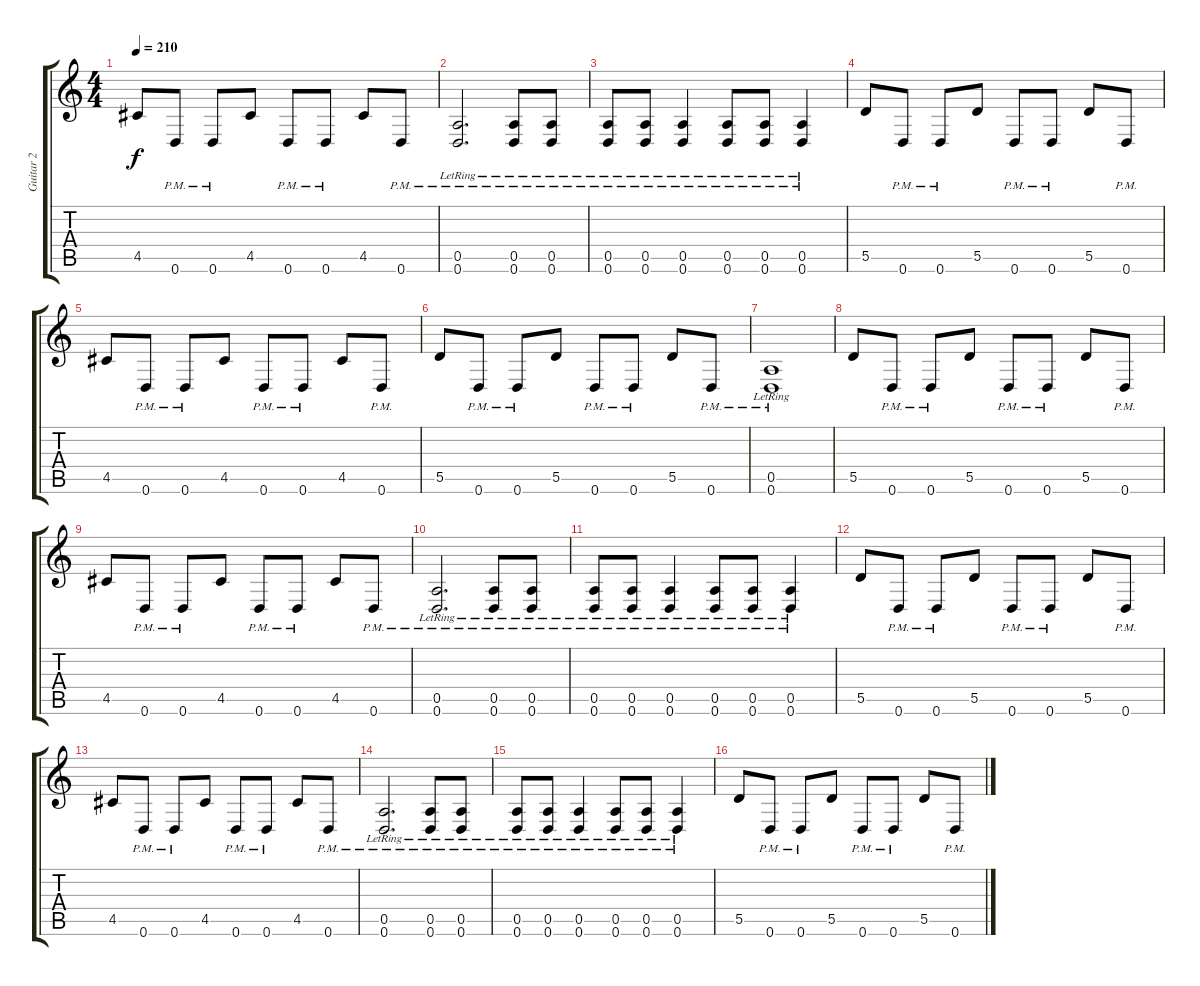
\track ("Guitar 2" "Guitar 2") {instrument distortionguitar}
\staff {score tabs}
\tuning (E4 B3 G3 D3 A2 D2) {hide}
\ts (4 4)
\tempo 210
\clef g2
\ks c
4.5.8{dy f} 0.6{pm}.8 0.6{pm}.8 4.5.8 0.6{pm}.8 0.6{pm}.8 4.5.8 0.6{pm}.8 |
(0.5{pm lr} 0.6{pm lr}).2{d} (0.5{pm lr} 0.6{pm lr}).8 (0.5{pm lr} 0.6{pm lr}).8 |
(0.5{pm lr} 0.6{pm lr}).8 (0.5{pm lr} 0.6{pm lr}).8 (0.5{pm lr} 0.6{pm lr}).4 (0.5{pm lr} 0.6{pm lr}).8 (0.5{pm lr} 0.6{pm lr}).8 (0.5{pm lr} 0.6{pm lr}).4 |
5.5.8 0.6{pm}.8 0.6{pm}.8 5.5.8 0.6{pm}.8 0.6{pm}.8 5.5.8 0.6{pm}.8 |
4.5.8 0.6{pm}.8 0.6{pm}.8 4.5.8 0.6{pm}.8 0.6{pm}.8 4.5.8 0.6{pm}.8 |
5.5.8 0.6{pm}.8 0.6{pm}.8 5.5.8 0.6{pm}.8 0.6{pm}.8 5.5.8 0.6{pm}.8 |
(0.5{pm lr} 0.6{pm lr}).1 |
5.5.8 0.6{pm}.8 0.6{pm}.8 5.5.8 0.6{pm}.8 0.6{pm}.8 5.5.8 0.6{pm}.8 |
4.5.8 0.6{pm}.8 0.6{pm}.8 4.5.8 0.6{pm}.8 0.6{pm}.8 4.5.8 0.6{pm}.8 |
(0.5{pm lr} 0.6{pm lr}).2{d} (0.5{pm lr} 0.6{pm lr}).8 (0.5{pm lr} 0.6{pm lr}).8 |
(0.5{pm lr} 0.6{pm lr}).8 (0.5{pm lr} 0.6{pm lr}).8 (0.5{pm lr} 0.6{pm lr}).4 (0.5{pm lr} 0.6{pm lr}).8 (0.5{pm lr} 0.6{pm lr}).8 (0.5{pm lr} 0.6{pm lr}).4 |
5.5.8 0.6{pm}.8 0.6{pm}.8 5.5.8 0.6{pm}.8 0.6{pm}.8 5.5.8 0.6{pm}.8 |
4.5.8 0.6{pm}.8 0.6{pm}.8 4.5.8 0.6{pm}.8 0.6{pm}.8 4.5.8 0.6{pm}.8 |
(0.5{pm lr} 0.6{pm lr}).2{d} (0.5{pm lr} 0.6{pm lr}).8 (0.5{pm lr} 0.6{pm lr}).8 |
(0.5{pm lr} 0.6{pm lr}).8 (0.5{pm lr} 0.6{pm lr}).8 (0.5{pm lr} 0.6{pm lr}).4 (0.5{pm lr} 0.6{pm lr}).8 (0.5{pm lr} 0.6{pm lr}).8 (0.5{pm lr} 0.6{pm lr}).4 |
5.5.8 0.6{pm}.8 0.6{pm}.8 5.5.8 0.6{pm}.8 0.6{pm}.8 5.5.8 0.6{pm}.8
